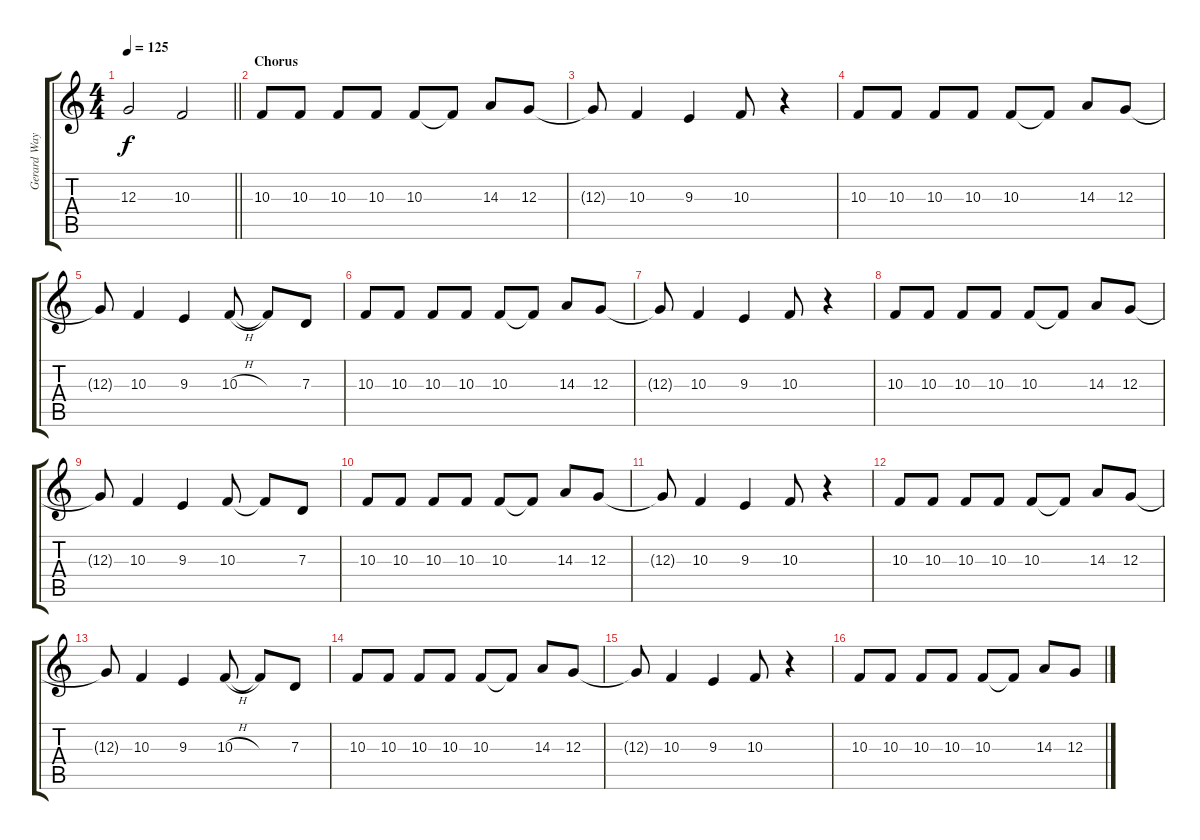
\track ("Gerard Way" "Gerard Way") {instrument lead6voice}
\staff {score tabs}
\tuning (E4 B3 G3 D3 A2 E2) {hide}
\ts (4 4)
\tempo 125
\clef g2
\barLineRight lightlight
\ks c
12.3.2{dy f} 10.3.2 |
\section ("" "Chorus")
10.3.8 10.3.8 10.3.8 10.3.8 10.3.8 10.3{t}.8 14.3.8 12.3.8 |
12.3{t}.8 10.3.4 9.3.4 10.3.8 r.4 |
10.3.8 10.3.8 10.3.8 10.3.8 10.3.8 10.3{t}.8 14.3.8 12.3.8 |
12.3{t}.8 10.3.4 9.3.4 10.3{h}.8 10.3{t}.8 7.3.8 |
10.3.8 10.3.8 10.3.8 10.3.8 10.3.8 10.3{t}.8 14.3.8 12.3.8 |
12.3{t}.8 10.3.4 9.3.4 10.3.8 r.4 |
10.3.8 10.3.8 10.3.8 10.3.8 10.3.8 10.3{t}.8 14.3.8 12.3.8 |
12.3{t}.8 10.3.4 9.3.4 10.3.8 10.3{t}.8 7.3.8 |
10.3.8 10.3.8 10.3.8 10.3.8 10.3.8 10.3{t}.8 14.3.8 12.3.8 |
12.3{t}.8 10.3.4 9.3.4 10.3.8 r.4 |
10.3.8 10.3.8 10.3.8 10.3.8 10.3.8 10.3{t}.8 14.3.8 12.3.8 |
12.3{t}.8 10.3.4 9.3.4 10.3{h}.8 10.3{t}.8 7.3.8 |
10.3.8 10.3.8 10.3.8 10.3.8 10.3.8 10.3{t}.8 14.3.8 12.3.8 |
12.3{t}.8 10.3.4 9.3.4 10.3.8 r.4 |
10.3.8 10.3.8 10.3.8 10.3.8 10.3.8 10.3{t}.8 14.3.8 12.3.8
